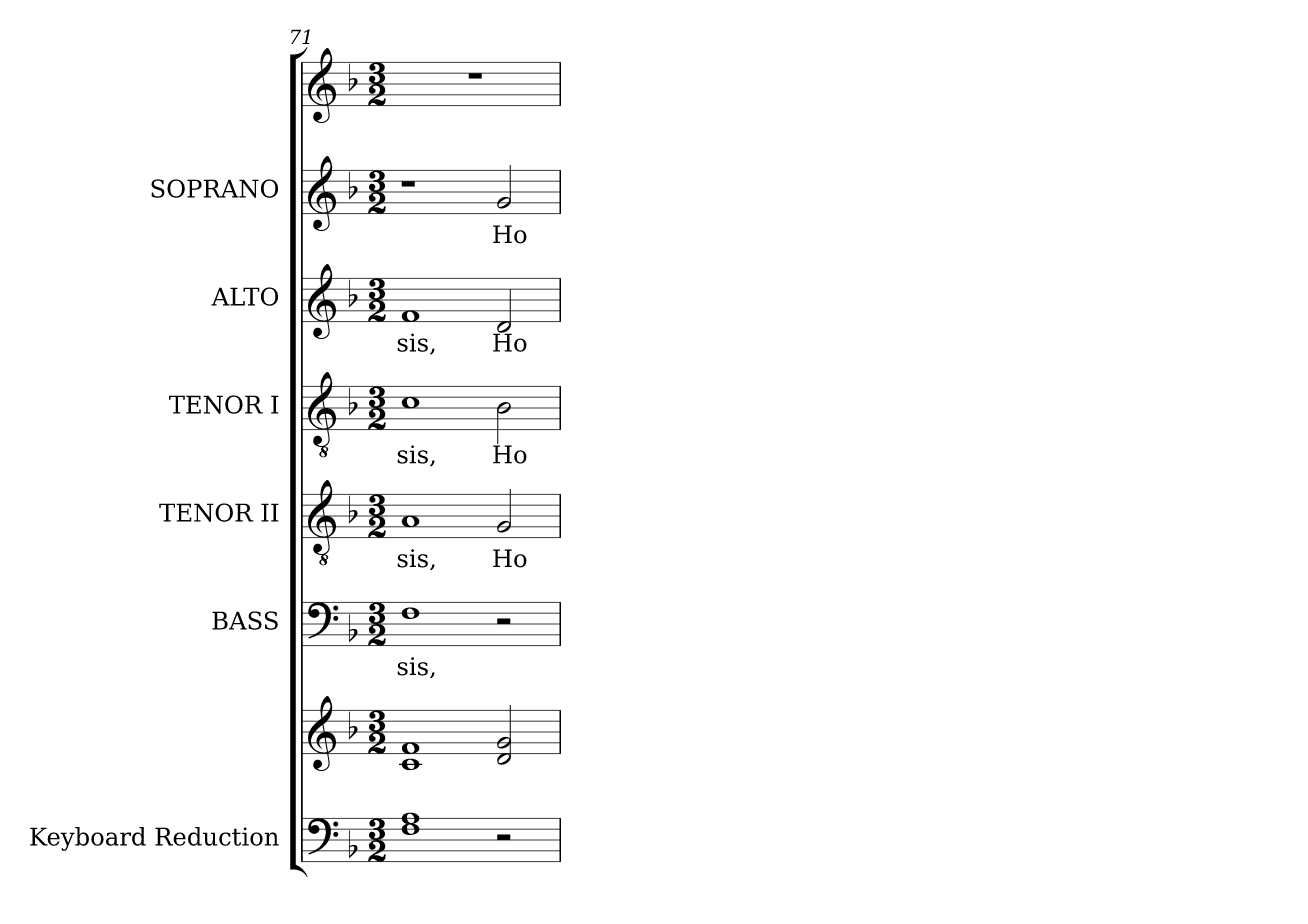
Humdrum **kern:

**kern	**kern	**kern	**text	**kern	**text	**kern	**text	**kern	**text	**kern	**text	**kern
*part7	*part7	*part6	*part6	*part5	*part5	*part4	*part4	*part3	*part3	*part2	*part2	*part1
*staff8	*staff7	*staff6	*staff6	*staff5	*staff5	*staff4	*staff4	*staff3	*staff3	*staff2	*staff2	*staff1
*I"Keyboard Reduction	*	*I"BASS	*	*I"TENOR II	*	*I"TENOR I	*	*I"ALTO	*	*I"SOPRANO	*	*
*I'Reduc.	*	*I'B.	*	*I'T. II	*	*I'T. I	*	*I'A.	*	*I'S.	*	*
!!LO:PB:g=z
*clefF4	*clefG2	*clefF4	*	*clefGv2	*	*clefGv2	*	*clefG2	*	*clefG2	*	*clefG2
*	*	*	*	*ITrd7c12	*	*ITrd7c12	*	*	*	*	*	*
*k[b-]	*k[b-]	*k[b-]	*	*k[b-]	*	*k[b-]	*	*k[b-]	*	*k[b-]	*	*k[b-]
*F:	*F:	*F:	*	*F:	*	*F:	*	*F:	*	*F:	*	*F:
*M3/2	*M3/2	*M3/2	*	*M3/2	*	*M3/2	*	*M3/2	*	*M3/2	*	*M3/2
=71	=71	=71	=71	=71	=71	=71	=71	=71	=71	=71	=71	=71
!	!	!	!LO:LY:b:color=#000000	!	!	!	!	!	!	!	!	!
!	!	!	!	!	!LO:LY:b:color=#000000	!	!	!	!	!	!	!
!	!	!	!	!	!	!	!LO:LY:b:color=#000000	!	!	!	!	!
!	!	!	!	!	!	!	!	!	!LO:LY:b:color=#000000	!	!	!LO:N:vis=1
1Fi 1Ai	1ci 1fi	1Fi	-sis,	1AAi	-sis,	1Ci	-sis,	1fi	-sis,	1r	.	1.r
!	!	!	!	!	!LO:LY:b:color=#000000	!	!	!	!	!	!	!
!	!	!	!	!	!	!	!LO:LY:b:color=#000000	!	!	!	!	!
!	!	!	!	!	!	!	!	!	!LO:LY:b:color=#000000	!	!	!
!	!	!	!	!	!	!	!	!	!	!	!LO:LY:b:color=#000000	!
2r	2di/ 2gi	2r	.	2GGi/	Ho-	2BB-i\	Ho-	2di/	Ho-	2gi/	Ho-	.
=	=	=	=	=	=	=	=	=	=	=	=	=
*-	*-	*-	*-	*-	*-	*-	*-	*-	*-	*-	*-	*-
